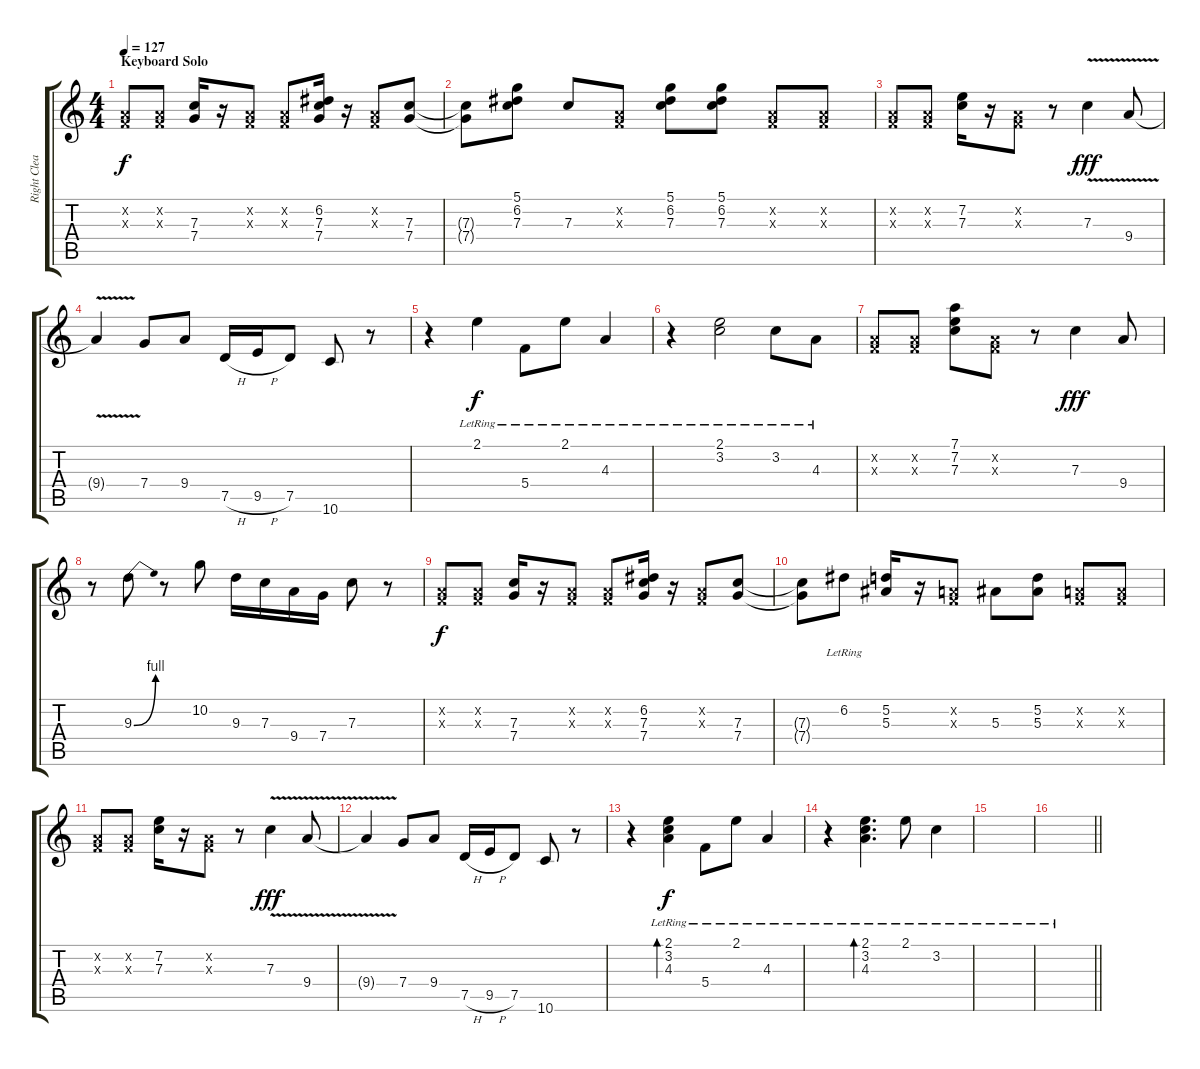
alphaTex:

\track ("Right Clean Guitar" "Right Clea") {instrument electricguitarclean}
\staff {score tabs}
\tuning (D4 A3 F3 C3 G2 D2) {hide}
\ts (4 4)
\section ("" "Keyboard Solo")
\tempo 127
\clef g2
\ks c
(0.2{x} 0.3{x}).8{dy f} (0.2{x} 0.3{x}).8 (7.3 7.4).16 r.16 (0.2{x} 0.3{x}).8 (0.2{x} 0.3{x}).8 (6.2 7.3 7.4).16 r.16 (0.2{x} 0.3{x}).8 (7.3 7.4).8 |
(7.3{t} 7.4{t}).8 (5.1 6.2 7.3).8 7.3.8 (0.2{x} 0.3{x}).8 (5.1 6.2 7.3).8 (5.1 6.2 7.3).8 (0.2{x} 0.3{x}).8 (0.2{x} 0.3{x}).8 |
(0.2{x} 0.3{x}).8 (0.2{x} 0.3{x}).8 (7.2 7.3).16 r.16 (0.2{x} 0.3{x}).8 r.8 7.3{v}.4{dy fff} 9.4{v}.8 |
9.4{t}.4 7.4.8 9.4.8 7.5{h}.16 9.5{h}.16 7.5.8 10.6.8 r.8 |
r.4 2.1{lr}.4{dy f} 5.4{lr}.8 2.1{lr}.8 4.3{lr}.4 |
r.4 (2.1{lr} 3.2).2 3.2{lr}.8 4.3{lr}.8 |
(0.2{x} 0.3{x}).8 (0.2{x} 0.3{x}).8 (7.1 7.2 7.3).8 (0.2{x} 0.3{x}).8 r.8 7.3.4{dy fff} 9.4.8 |
r.8 9.3{be (bend 0 0 60 4)}.8 r.8 10.2.8 9.3.16 7.3.16 9.4.16 7.4.16 7.3.8 r.8 |
(0.2{x} 0.3{x}).8{dy f} (0.2{x} 0.3{x}).8 (7.3 7.4).16 r.16 (0.2{x} 0.3{x}).8 (0.2{x} 0.3{x}).8 (6.2 7.3 7.4).16 r.16 (0.2{x} 0.3{x}).8 (7.3 7.4).8 |
(7.3{t} 7.4{t}).8 6.2{lr}.8 (5.2 5.3).16 r.16 (0.2{x} 0.3{x}).8 5.3.8 (5.2 5.3).8 (0.2{x} 0.3{x}).8 (0.2{x} 0.3{x}).8 |
(0.2{x} 0.3{x}).8 (0.2{x} 0.3{x}).8 (7.2 7.3).16 r.16 (0.2{x} 0.3{x}).8 r.8 7.3{v}.4{dy fff} 9.4{v}.8 |
9.4{t}.4 7.4.8 9.4.8 7.5{h}.16 9.5{h}.16 7.5.8 10.6.8 r.8 |
r.4 (2.1{lr} 3.2 4.3).4{bd 120 dy f} 5.4{lr}.8 2.1{lr}.8 4.3{lr}.4 |
r.4 (2.1{lr} 3.2 4.3).4{d bd 120} 2.1{lr}.8 3.2{lr}.4 |
|
\barLineRight lightlight
